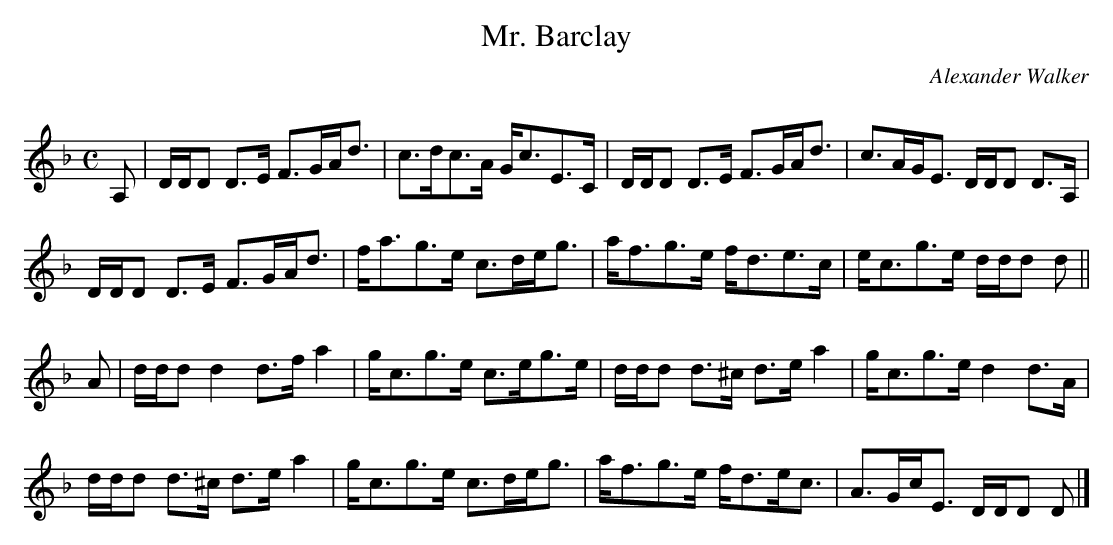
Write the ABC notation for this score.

X:1
T:Mr. Barclay
C:Alexander Walker
Q:300
L:1/8
M:C
K:DAeo
A,|D/D/D D>E F>GA<d|c>dc>A G<cE>C|D/D/D D>E F>GA<d|c>AG<E D/D/D D>A,|
D/D/D D>E F>GA<d|f<ag>e c>de<g|a<fg>e f<de>c|e<cg>e d/d/d d||
A|d/d/d d2 d>f a2|g<cg>e c>eg>e|d/d/d d>^c d>e a2|g<cg>e d2 d>A|
d/d/d d>^c d>e a2|g<cg>e c>de<g|a<fg>e f<de<c|A>Gc<E D/D/D D|]
